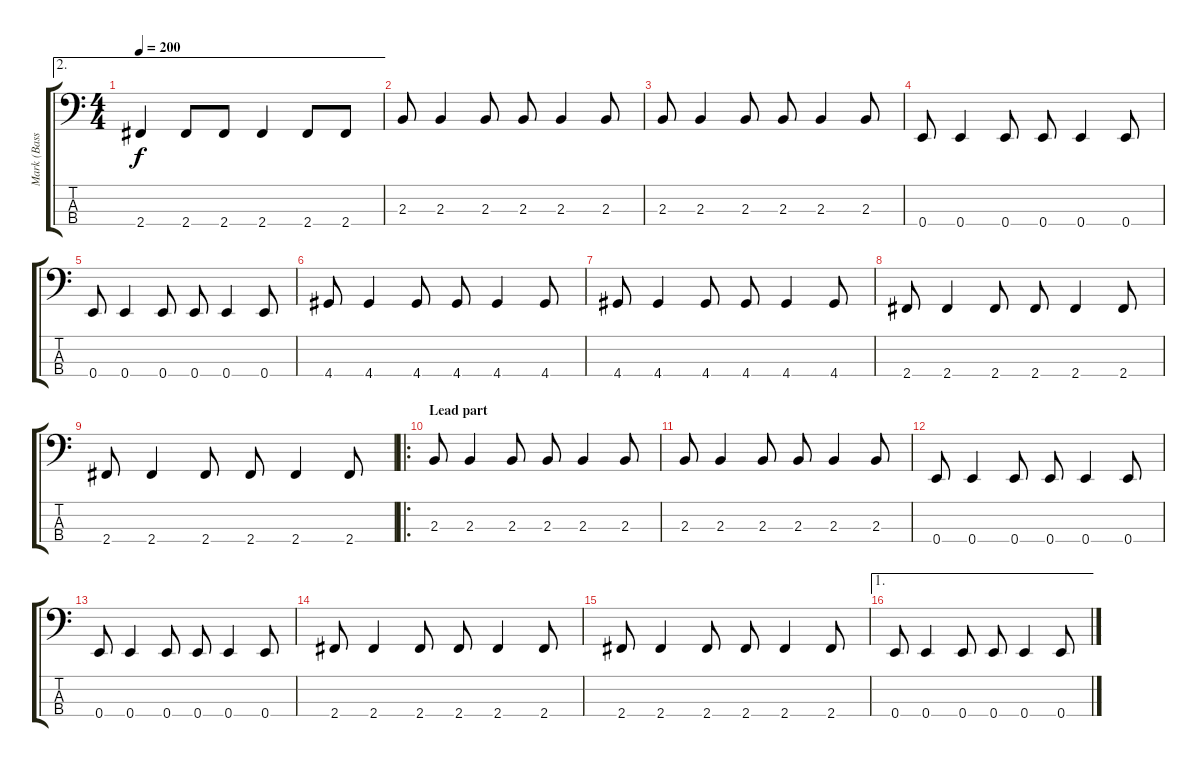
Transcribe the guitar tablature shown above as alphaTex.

\track ("Mark (Bass)" "Mark (Bass") {instrument electricbasspick}
\staff {score tabs}
\tuning (G2 D2 A1 E1) {hide}
\ae 2
\ts (4 4)
\tempo 200
\clef f4
\ks c
2.4.4{dy f} 2.4.8 2.4.8 2.4.4 2.4.8 2.4.8 |
2.3.8 2.3.4 2.3.8 2.3.8 2.3.4 2.3.8 |
2.3.8 2.3.4 2.3.8 2.3.8 2.3.4 2.3.8 |
0.4.8 0.4.4 0.4.8 0.4.8 0.4.4 0.4.8 |
0.4.8 0.4.4 0.4.8 0.4.8 0.4.4 0.4.8 |
4.4.8 4.4.4 4.4.8 4.4.8 4.4.4 4.4.8 |
4.4.8 4.4.4 4.4.8 4.4.8 4.4.4 4.4.8 |
2.4.8 2.4.4 2.4.8 2.4.8 2.4.4 2.4.8 |
2.4.8 2.4.4 2.4.8 2.4.8 2.4.4 2.4.8 |
\ro
\section ("" "Lead part")
2.3.8 2.3.4 2.3.8 2.3.8 2.3.4 2.3.8 |
2.3.8 2.3.4 2.3.8 2.3.8 2.3.4 2.3.8 |
0.4.8 0.4.4 0.4.8 0.4.8 0.4.4 0.4.8 |
0.4.8 0.4.4 0.4.8 0.4.8 0.4.4 0.4.8 |
2.4.8 2.4.4 2.4.8 2.4.8 2.4.4 2.4.8 |
2.4.8 2.4.4 2.4.8 2.4.8 2.4.4 2.4.8 |
\ae 1
0.4.8 0.4.4 0.4.8 0.4.8 0.4.4 0.4.8
